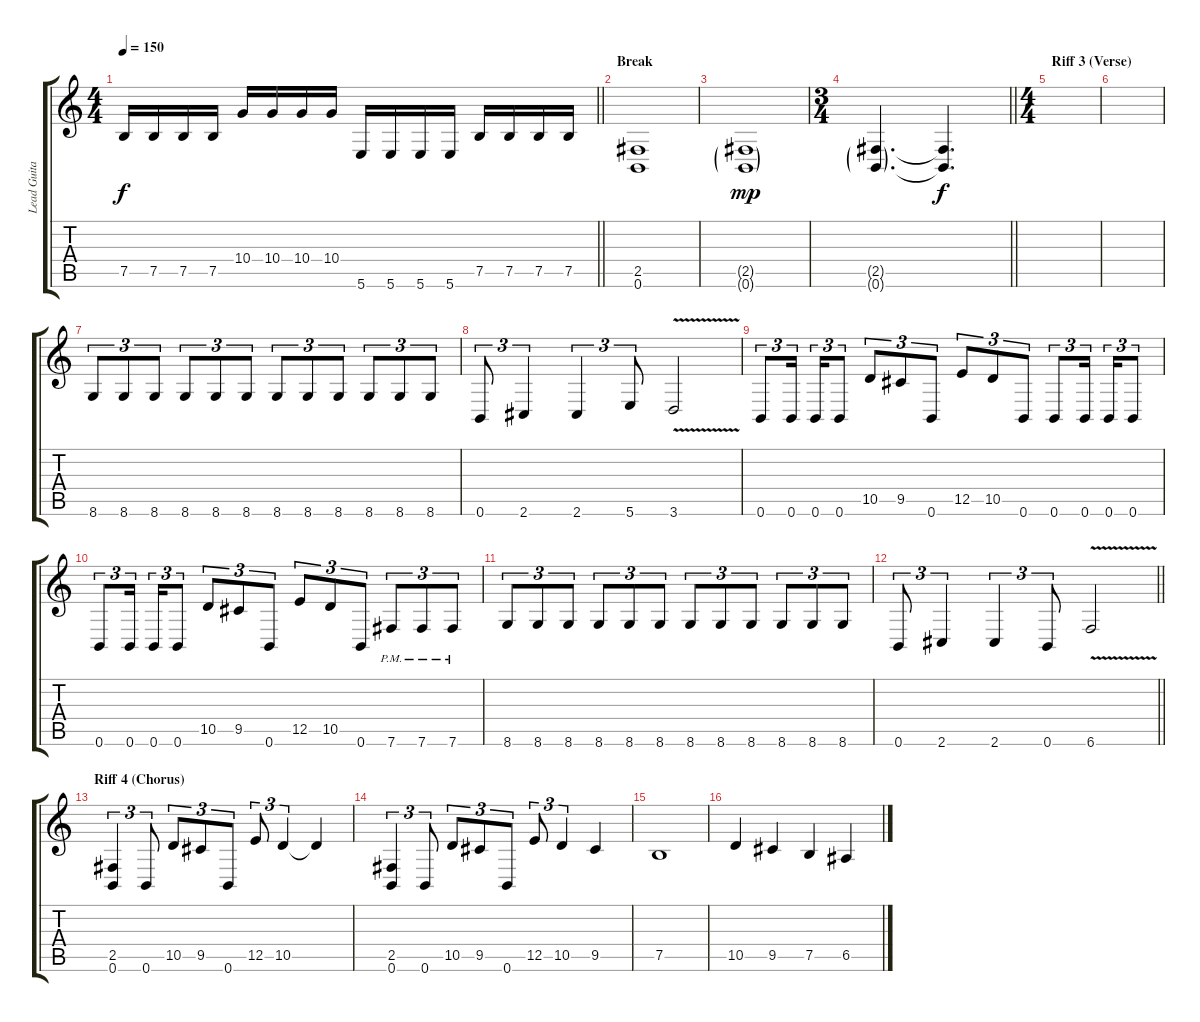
\track ("Lead Guitar" "Lead Guita") {instrument distortionguitar}
\staff {score tabs}
\tuning (B3 Gb3 D3 A2 E2 B1) {hide}
\ts (4 4)
\tempo 150
\clef g2
\barLineRight lightlight
\ks c
7.5.16{dy f} 7.5.16 7.5.16 7.5.16 10.4.16 10.4.16 10.4.16 10.4.16 5.6.16 5.6.16 5.6.16 5.6.16 7.5.16 7.5.16 7.5.16 7.5.16 |
\section ("" "Break")
(2.5 0.6).1 |
(2.5{g} 0.6{g}).1{dy mp} |
\ts (3 4)
\barLineRight lightlight
(2.5{g} 0.6{g}).4{d} (2.5{t} 0.6{t}).4{d dy f} |
\ts (4 4)
\section ("" "Riff 3 (Verse)")
|
|
8.6.8{tu (3 2)} 8.6.8{tu (3 2)} 8.6.8{tu (3 2)} 8.6.8{tu (3 2)} 8.6.8{tu (3 2)} 8.6.8{tu (3 2)} 8.6.8{tu (3 2)} 8.6.8{tu (3 2)} 8.6.8{tu (3 2)} 8.6.8{tu (3 2)} 8.6.8{tu (3 2)} 8.6.8{tu (3 2)} |
0.6.8{tu (3 2)} 2.6.4{tu (3 2)} 2.6.4{tu (3 2)} 5.6.8{tu (3 2)} 3.6{v}.2 |
0.6.8{tu (3 2)} 0.6.16{tu (3 2) beam splitsecondary} 0.6.16{tu (3 2)} 0.6.8{tu (3 2)} 10.5.8{tu (3 2)} 9.5.8{tu (3 2)} 0.6.8{tu (3 2)} 12.5.8{tu (3 2)} 10.5.8{tu (3 2)} 0.6.8{tu (3 2)} 0.6.8{tu (3 2)} 0.6.16{tu (3 2) beam splitsecondary} 0.6.16{tu (3 2)} 0.6.8{tu (3 2)} |
0.6.8{tu (3 2)} 0.6.16{tu (3 2) beam splitsecondary} 0.6.16{tu (3 2)} 0.6.8{tu (3 2)} 10.5.8{tu (3 2)} 9.5.8{tu (3 2)} 0.6.8{tu (3 2)} 12.5.8{tu (3 2)} 10.5.8{tu (3 2)} 0.6.8{tu (3 2)} 7.6{pm}.8{tu (3 2)} 7.6{pm}.8{tu (3 2)} 7.6{pm}.8{tu (3 2)} |
8.6.8{tu (3 2)} 8.6.8{tu (3 2)} 8.6.8{tu (3 2)} 8.6.8{tu (3 2)} 8.6.8{tu (3 2)} 8.6.8{tu (3 2)} 8.6.8{tu (3 2)} 8.6.8{tu (3 2)} 8.6.8{tu (3 2)} 8.6.8{tu (3 2)} 8.6.8{tu (3 2)} 8.6.8{tu (3 2)} |
\barLineRight lightlight
0.6.8{tu (3 2)} 2.6.4{tu (3 2)} 2.6.4{tu (3 2)} 0.6.8{tu (3 2)} 6.6{v}.2 |
\section ("" "Riff 4 (Chorus)")
(2.5 0.6).4{tu (3 2)} 0.6.8{tu (3 2)} 10.5.8{tu (3 2)} 9.5.8{tu (3 2)} 0.6.8{tu (3 2)} 12.5.8{tu (3 2)} 10.5.4{tu (3 2)} 10.5{t}.4 |
(2.5 0.6).4{tu (3 2)} 0.6.8{tu (3 2)} 10.5.8{tu (3 2)} 9.5.8{tu (3 2)} 0.6.8{tu (3 2)} 12.5.8{tu (3 2)} 10.5.4{tu (3 2)} 9.5.4 |
7.5.1 |
10.5.4 9.5.4 7.5.4 6.5.4
